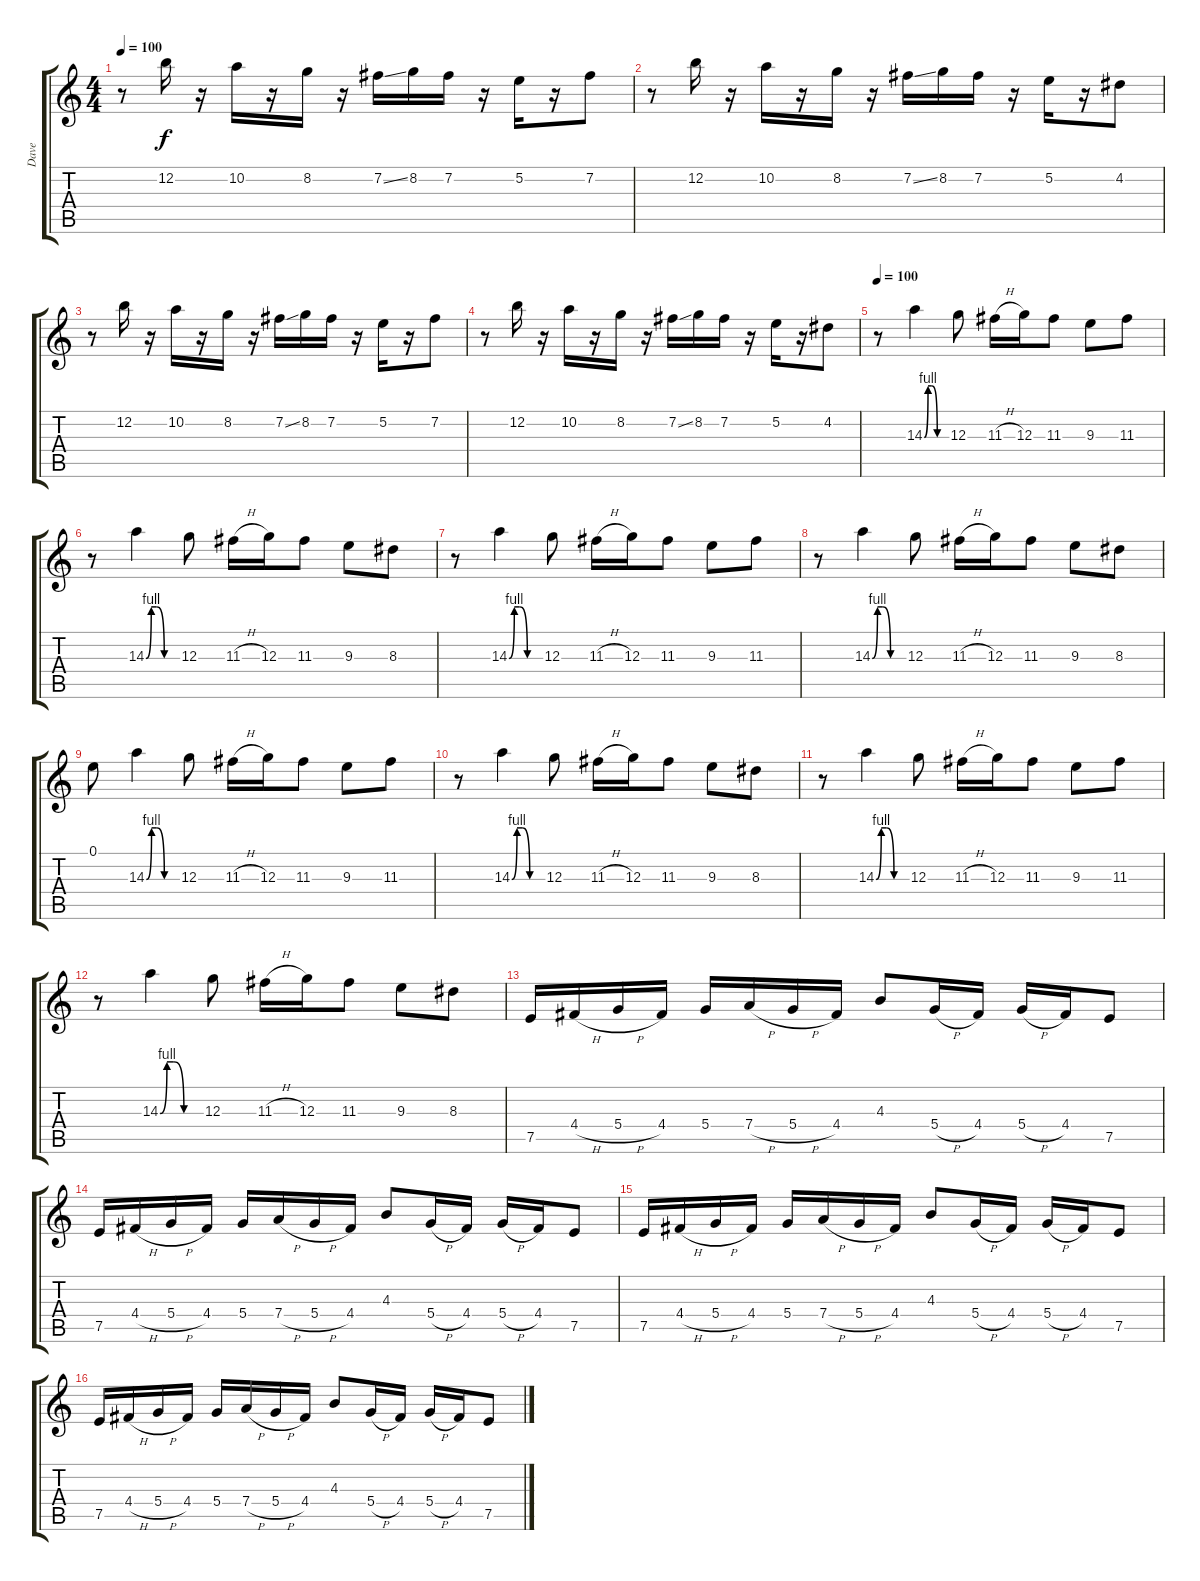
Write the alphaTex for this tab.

\track ("Dave" "Dave") {instrument distortionguitar}
\staff {score tabs}
\tuning (E4 B3 G3 D3 A2 E2) {hide}
\ts (4 4)
\tempo 100
\clef g2
\ks c
r.8{dy f} 12.2.16 r.16 10.2.16 r.16 8.2.16 r.16 7.2{ss}.16 8.2.16 7.2.16 r.16 5.2.16 r.16 7.2.8 |
r.8 12.2.16 r.16 10.2.16 r.16 8.2.16 r.16 7.2{ss}.16 8.2.16 7.2.16 r.16 5.2.16 r.16 4.2.8 |
r.8 12.2.16 r.16 10.2.16 r.16 8.2.16 r.16 7.2{ss}.16 8.2.16 7.2.16 r.16 5.2.16 r.16 7.2.8 |
r.8 12.2.16 r.16 10.2.16 r.16 8.2.16 r.16 7.2{ss}.16 8.2.16 7.2.16 r.16 5.2.16 r.16 4.2.8 |
\tempo 100
r.8{instrument distortionguitar} 14.3{be (custom 0 0 10 4 20 4 35 0 60 0)}.4 12.3.8 11.3{h}.16 12.3.16 11.3.8 9.3.8 11.3.8 |
r.8 14.3{be (custom 0 0 10 4 20 4 35 0 60 0)}.4 12.3.8 11.3{h}.16 12.3.16 11.3.8 9.3.8 8.3.8 |
r.8 14.3{be (custom 0 0 10 4 20 4 35 0 60 0)}.4 12.3.8 11.3{h}.16 12.3.16 11.3.8 9.3.8 11.3.8 |
r.8 14.3{be (custom 0 0 10 4 20 4 35 0 60 0)}.4 12.3.8 11.3{h}.16 12.3.16 11.3.8 9.3.8 8.3.8 |
0.1.8 14.3{be (custom 0 0 10 4 20 4 35 0 60 0)}.4 12.3.8 11.3{h}.16 12.3.16 11.3.8 9.3.8 11.3.8 |
r.8 14.3{be (custom 0 0 10 4 20 4 35 0 60 0)}.4 12.3.8 11.3{h}.16 12.3.16 11.3.8 9.3.8 8.3.8 |
r.8 14.3{be (custom 0 0 10 4 20 4 35 0 60 0)}.4 12.3.8 11.3{h}.16 12.3.16 11.3.8 9.3.8 11.3.8 |
r.8 14.3{be (custom 0 0 10 4 20 4 35 0 60 0)}.4 12.3.8 11.3{h}.16 12.3.16 11.3.8 9.3.8 8.3.8 |
7.5.16 4.4{h}.16 5.4{h}.16 4.4.16 5.4.16 7.4{h}.16 5.4{h}.16 4.4.16 4.3.8 5.4{h}.16 4.4.16 5.4{h}.16 4.4.16 7.5.8 |
7.5.16 4.4{h}.16 5.4{h}.16 4.4.16 5.4.16 7.4{h}.16 5.4{h}.16 4.4.16 4.3.8 5.4{h}.16 4.4.16 5.4{h}.16 4.4.16 7.5.8 |
7.5.16 4.4{h}.16 5.4{h}.16 4.4.16 5.4.16 7.4{h}.16 5.4{h}.16 4.4.16 4.3.8 5.4{h}.16 4.4.16 5.4{h}.16 4.4.16 7.5.8 |
7.5.16 4.4{h}.16 5.4{h}.16 4.4.16 5.4.16 7.4{h}.16 5.4{h}.16 4.4.16 4.3.8 5.4{h}.16 4.4.16 5.4{h}.16 4.4.16 7.5.8
